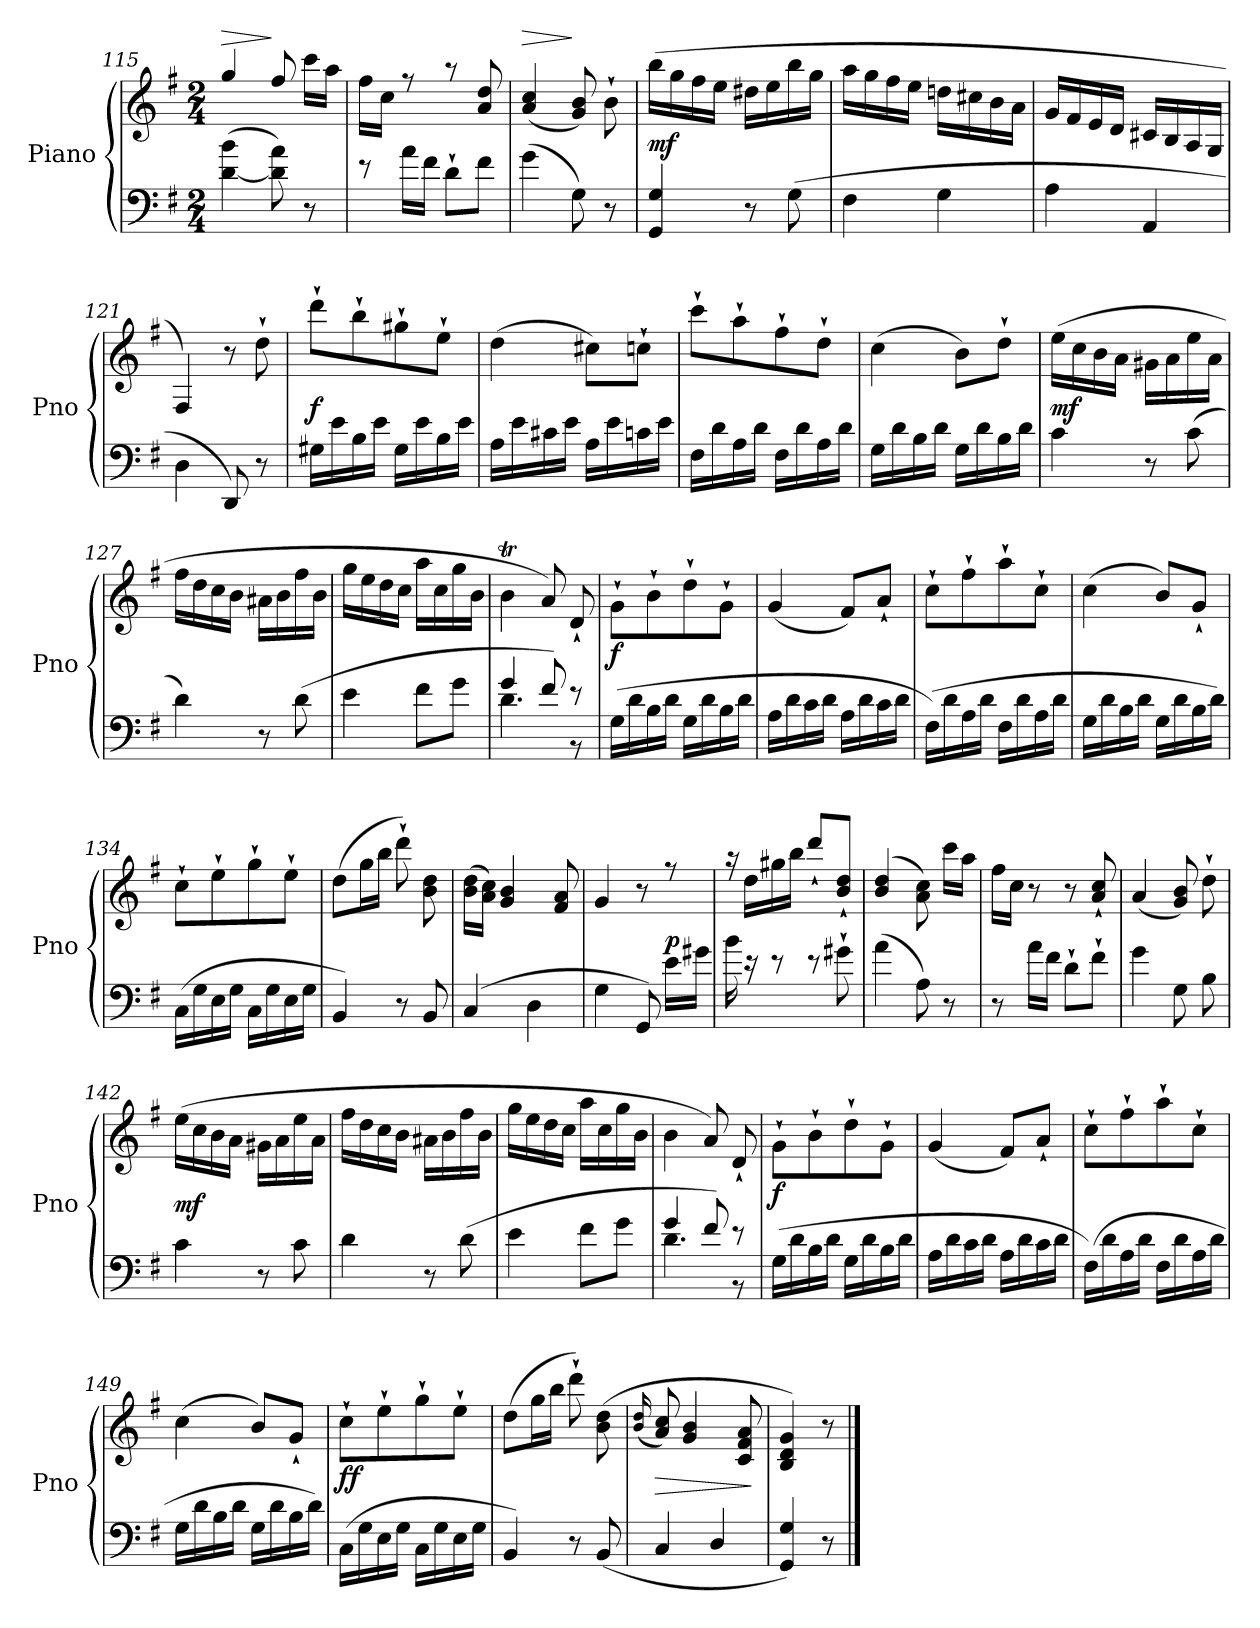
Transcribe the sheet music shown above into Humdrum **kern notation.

**kern	**kern	**dynam
*part1	*part1	*part1
*staff2	*staff1	*staff1/2
*I"Piano	*	*
*I'Pno	*	*
*clefF4	*clefG2	*
*k[f#]	*k[f#]	*
*G:	*G:	*
*M2/4	*M2/4	*
=115	=115	=115
!	!	!LO:HP:a
([4d\ 4b\	4gg/	>
8d]\ 8a\)	8ff#/	]
8r	16cccLL	.
.	16aaJJ	.
=116	=116	=116
8re	16ff#LL	.
.	16ccJJ	.
16a\LL	8rff	.
16f#\JJ	.	.
8d`\L	8raa	.
8f#\J	8a/ 8dd/	.
=117	=117	=117
!	!	!LO:HP:a
(4g\	(4a/ 4cc/	>
8G)	8g 8b)	]
8r	8b`	.
=118	=118	=118
4GG 4G	(16bbLL	mf
.	16gg	.
.	16ff#	.
.	16eeJJ	.
8r	16dd#XLL	.
.	16ee	.
(8G	16bb	.
.	16ggJJ	.
=119	=119	=119
4F#	16aaLL	.
.	16gg	.
.	16ff#	.
.	16eeJJ	.
4G	16ddnLL	.
.	16cc#X	.
.	16b	.
.	16aJJ	.
!!LO:LB:g=z
=120	=120	=120
4A	16gLL	.
.	16f#	.
.	16e	.
.	16dJJ	.
4AA	16c#XLL	.
.	16B	.
.	16A	.
.	16GJJ	.
=121	=121	=121
4D	4F#)	.
8DD)	8r	.
8r	8dd`	.
=122	=122	=122
16G#XLL	8ddd`L	f
16e	.	.
16B	8bb`	.
16eJJ	.	.
16G#LL	8gg#X`	.
16e	.	.
16B	8ee`J	.
16eJJ	.	.
=123	=123	=123
16ALL	(4dd	.
16e	.	.
16c#X	.	.
16eJJ	.	.
16ALL	8cc#XL)	.
16e	.	.
16cn	8ccn`J	.
16eJJ	.	.
=124	=124	=124
16F#LL	8ccc`L	.
16d	.	.
16A	8aa`	.
16dJJ	.	.
16F#LL	8ff#`	.
16d	.	.
16A	8dd`J	.
16dJJ	.	.
=125	=125	=125
16GLL	(4cc	.
16d	.	.
16B	.	.
16dJJ	.	.
16GLL	8bL)	.
16d	.	.
16B	8dd`J	.
16dJJ	.	.
!!LO:LB:g=z
=126	=126	=126
4c	(16eeLL	mf
.	16cc	.
.	16b	.
.	16aJJ	.
8r	16g#X\LL	.
.	16a\	.
(8c	16ee\	.
.	16a\JJ	.
=127	=127	=127
4d)	16ff#LL	.
.	16dd	.
.	16cc	.
.	16bJJ	.
8r	16a#XLL	.
.	16b	.
(8d	16ff#	.
.	16bJJ	.
=128	=128	=128
4e	16ggLL	.
.	16ee	.
.	16dd	.
.	16ccJJ	.
8f#L	16aaLL	.
.	16cc	.
8gJ	16gg	.
.	16bJJ	.
=129	=129	=129
*^	*	*
4g	4.d	4bt	.
8f#)	.	8a)	.
8r	8r	8d`>	.
*v	*v	*	*
=130	=130	=130
(16GLL	8g`L	f
16d	.	.
16B	8b`	.
16dJJ	.	.
16GLL	8dd`	.
16d	.	.
16B	8g`J	.
16dJJ	.	.
=131	=131	=131
16ALL	(4g	.
16d	.	.
16c	.	.
16dJJ	.	.
16ALL	8f#L)	.
16d	.	.
16c	8a`J	.
16dJJ	.	.
=132	=132	=132
(16F#LL)	8cc`L	.
16d	.	.
16A	8ff#`	.
16dJJ	.	.
16F#LL	8aa`	.
16d	.	.
16A	8cc`J	.
16dJJ	.	.
!!LO:LB:g=z
=133	=133	=133
16GLL	(4cc	.
16d	.	.
16B	.	.
16dJJ	.	.
16GLL	8bL)	.
16d	.	.
16B	8g`J	.
16dJJ)	.	.
=134	=134	=134
(16CLL	8cc`L	.
16G	.	.
16E	8ee`	.
16GJJ	.	.
16CLL	8gg`	.
16G	.	.
16E	8ee`J	.
16GJJ	.	.
=135	=135	=135
4BB)	(8ddL	.
.	16ggL	.
.	16bbJJ	.
8r	8ddd`)	.
8BB	8b 8dd	.
=136	=136	=136
(4C	(16b 16ddLL	.
.	16a 16ccJJ)	.
.	4g 4b	.
4D	.	.
.	8f# 8a	.
=137	=137	=137
4G	4g	.
8GG)	8r	.
16e\LL	8rff	p
16g#X\JJ	.	.
=138	=138	=138
16b\	16raa	.
16re	16ddLL	.
8re	16gg#X	.
.	16bbJJ	.
8re	8ddd`L	.
8g#X`\	8b`/ 8dd`/J	.
=139	=139	=139
(4a\	(4b/ 4dd/	.
8A)	8a 8cc)	.
8r	16cccLL	.
.	16aaJJ	.
!!LO:LB:g=z
=140	=140	=140
8r	16ff#LL	.
.	16ccJJ	.
16a\LL	8r	.
16f#\JJ	.	.
8d`\L	8r	.
8f#`\J	8a`/ 8cc`/	.
=141	=141	=141
4g\	(4a/	.
8G	8g 8b)	.
8B	8dd`	.
=142	=142	=142
4c	(16eeLL	mf
.	16cc	.
.	16b	.
.	16aJJ	.
8r	16g#XLL	.
.	16a	.
8c	16ee	.
.	16aJJ	.
=143	=143	=143
4d	16ff#LL	.
.	16dd	.
.	16cc	.
.	16bJJ	.
8r	16a#XLL	.
.	16b	.
(8d	16ff#	.
.	16bJJ	.
=144	=144	=144
4e	16ggLL	.
.	16ee	.
.	16dd	.
.	16ccJJ	.
8f#L	16aaLL	.
.	16cc	.
8gJ	16gg	.
.	16bJJ	.
=145	=145	=145
*^	*	*
4g	4.d	4b	.
8f#)	.	8a)	.
8r	8r	8d`	.
*v	*v	*	*
=146	=146	=146
(16GLL	8g`L	f
16d	.	.
16B	8b`	.
16dJJ	.	.
16GLL	8dd`	.
16d	.	.
16B	8g`J	.
16dJJ	.	.
!!LO:LB:g=z
=147	=147	=147
16ALL	(4g	.
16d	.	.
16c	.	.
16dJJ	.	.
16ALL	8f#L)	.
16d	.	.
16c	8a`J	.
16dJJ	.	.
=148	=148	=148
(16F#LL)	8cc`L	.
16d	.	.
16A	8ff#`	.
16dJJ	.	.
16F#LL	8aa`	.
16d	.	.
16A	8cc`J	.
16dJJ	.	.
=149	=149	=149
16GLL	(4cc	.
16d	.	.
16B	.	.
16dJJ	.	.
16GLL	8bL)	.
16d	.	.
16B	8g`J	.
16dJJ)	.	.
=150	=150	=150
(16CLL	8cc`L	ff
16G	.	.
16E	8ee`	.
16GJJ	.	.
16CLL	8gg`	.
16G	.	.
16E	8ee`J	.
16GJJ	.	.
=151	=151	=151
4BB)	(8ddL	.
.	16ggL	.
.	16bbJJ	.
8r	8ddd`)	.
(<8BB	(8b 8dd	.
=152	=152	=152
.	(16qqb/ 16qqdd/	.
4C	8a/ 8cc/)	>
.	4g 4b	.
4D/	.	.
.	8c 8f# 8a	.
.	.	]
=153	=153	=153
4GG 4G)	4B 4d 4g)	.
8r	8r	.
==	==	==
*-	*-	*-
